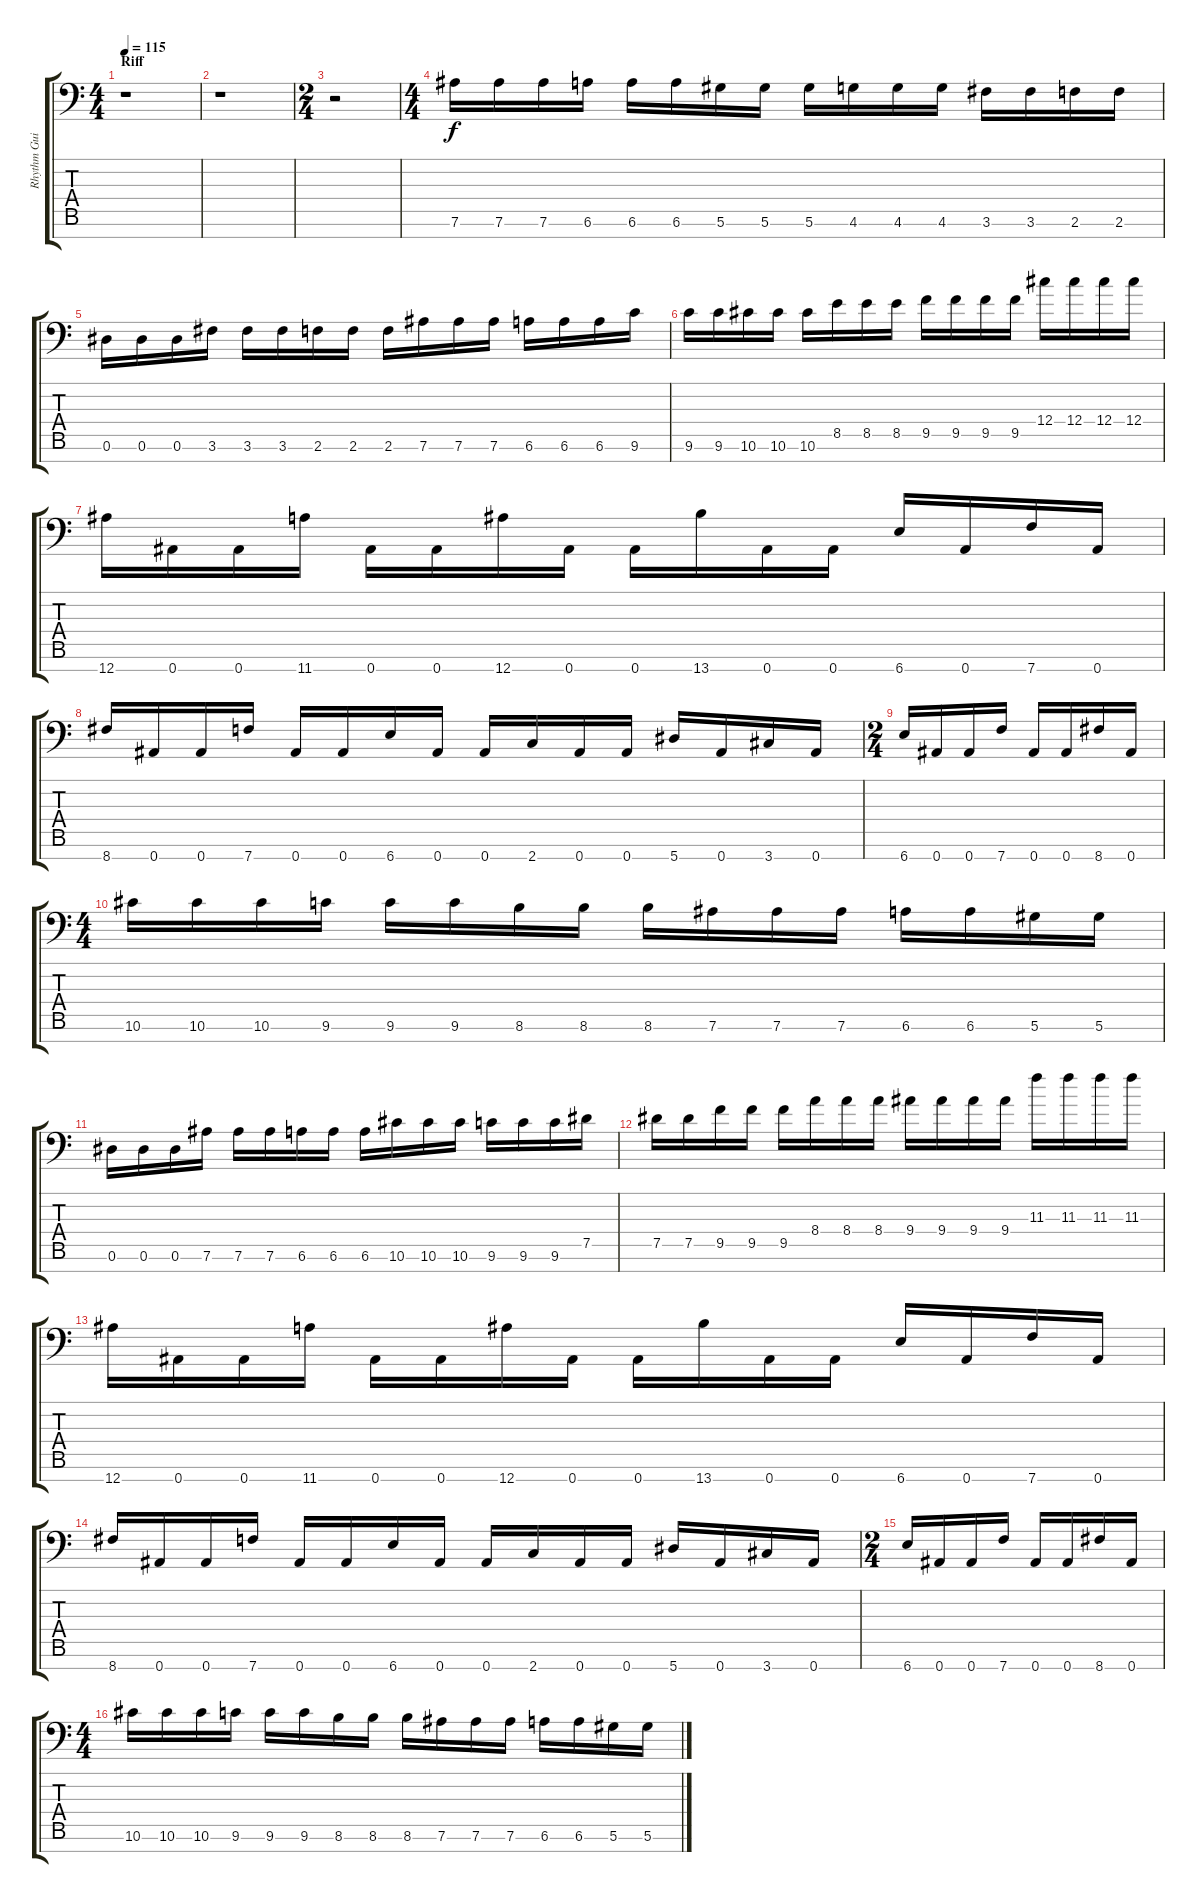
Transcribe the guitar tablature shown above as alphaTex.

\track ("Rhythm Guitar Right" "Rhythm Gui") {instrument distortionguitar}
\staff {score tabs}
\tuning (Eb4 Bb3 Gb3 Db3 Ab2 Eb2 Bb1) {hide}
\ts (4 4)
\section ("" "Riff")
\tempo 115
\clef f4
\ks c
r.1{dy f} |
r.1 |
\ts (2 4)
r.2 |
\ts (4 4)
7.6.16 7.6.16 7.6.16 6.6.16 6.6.16 6.6.16 5.6.16 5.6.16 5.6.16 4.6.16 4.6.16 4.6.16 3.6.16 3.6.16 2.6.16 2.6.16 |
0.6.16 0.6.16 0.6.16 3.6.16 3.6.16 3.6.16 2.6.16 2.6.16 2.6.16 7.6.16 7.6.16 7.6.16 6.6.16 6.6.16 6.6.16 9.6.16 |
9.6.16 9.6.16 10.6.16 10.6.16 10.6.16 8.5.16 8.5.16 8.5.16 9.5.16 9.5.16 9.5.16 9.5.16 12.4.16 12.4.16 12.4.16 12.4.16 |
12.7.16 0.7.16 0.7.16 11.7.16 0.7.16 0.7.16 12.7.16 0.7.16 0.7.16 13.7.16 0.7.16 0.7.16 6.7.16 0.7.16 7.7.16 0.7.16 |
8.7.16 0.7.16 0.7.16 7.7.16 0.7.16 0.7.16 6.7.16 0.7.16 0.7.16 2.7.16 0.7.16 0.7.16 5.7.16 0.7.16 3.7.16 0.7.16 |
\ts (2 4)
6.7.16 0.7.16 0.7.16 7.7.16 0.7.16 0.7.16 8.7.16 0.7.16 |
\ts (4 4)
10.6.16 10.6.16 10.6.16 9.6.16 9.6.16 9.6.16 8.6.16 8.6.16 8.6.16 7.6.16 7.6.16 7.6.16 6.6.16 6.6.16 5.6.16 5.6.16 |
0.6.16 0.6.16 0.6.16 7.6.16 7.6.16 7.6.16 6.6.16 6.6.16 6.6.16 10.6.16 10.6.16 10.6.16 9.6.16 9.6.16 9.6.16 7.5.16 |
7.5.16 7.5.16 9.5.16 9.5.16 9.5.16 8.4.16 8.4.16 8.4.16 9.4.16 9.4.16 9.4.16 9.4.16 11.3.16 11.3.16 11.3.16 11.3.16 |
12.7.16 0.7.16 0.7.16 11.7.16 0.7.16 0.7.16 12.7.16 0.7.16 0.7.16 13.7.16 0.7.16 0.7.16 6.7.16 0.7.16 7.7.16 0.7.16 |
8.7.16 0.7.16 0.7.16 7.7.16 0.7.16 0.7.16 6.7.16 0.7.16 0.7.16 2.7.16 0.7.16 0.7.16 5.7.16 0.7.16 3.7.16 0.7.16 |
\ts (2 4)
6.7.16 0.7.16 0.7.16 7.7.16 0.7.16 0.7.16 8.7.16 0.7.16 |
\ts (4 4)
10.6.16 10.6.16 10.6.16 9.6.16 9.6.16 9.6.16 8.6.16 8.6.16 8.6.16 7.6.16 7.6.16 7.6.16 6.6.16 6.6.16 5.6.16 5.6.16
